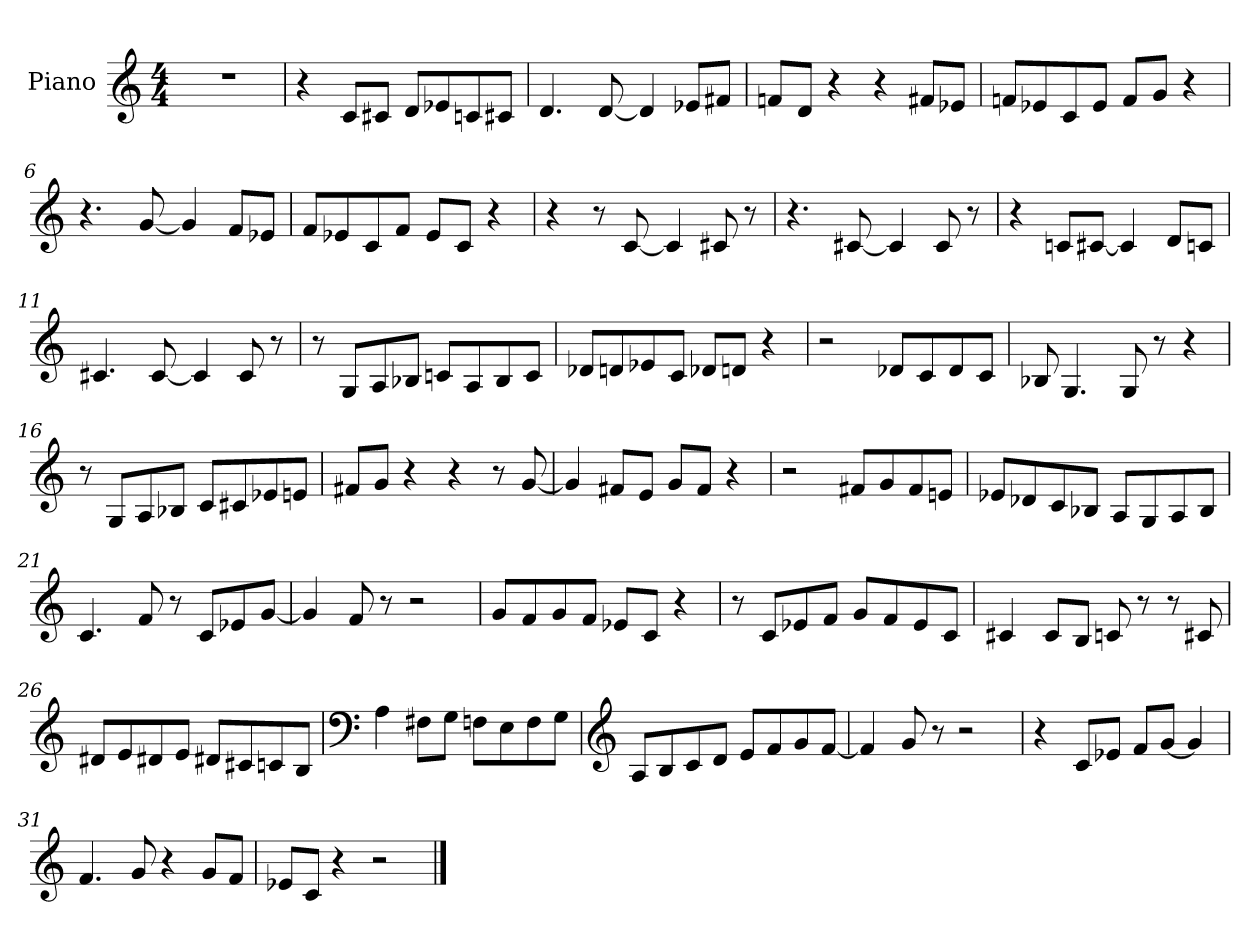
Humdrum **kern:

**kern
*part1
*staff1
*I"Piano
*I'Pno.
*clefG2
*k[]
*M4/4
=1
1r
=2
4r
8c/L
8c#X/J
8d/L
8e-X/
8cn/
8c#X/J
=3
4.d/
[8d/
4d/]
8e-X/L
8f#X/J
=4
8fn/L
8d/J
4r
4r
8f#X/L
8e-X/J
!!LO:LB:g=z
=5
8fn/L
8e-X/
8c/
8e-/J
8f/L
8g/J
4r
=6
4.r
[8g/
4g/]
8f/L
8e-X/J
=7
8f/L
8e-X/
8c/
8f/J
8e-/L
8c/J
4r
=8
4r
8r
[8c/
4c/]
8c#X/
8r
!!LO:LB:g=z
=9
4.r
[8c#X/
4c#/]
8c#/
8r
=10
4r
8cn/L
[8c#X/J
4c#/]
8d/L
8cn/J
=11
4.c#X/
[8c#/
4c#/]
8c#/
8r
=12
8r
8G/L
8A/
8B-X/J
8cn/L
8A/
8B-/
8c/J
!!LO:LB:g=z
=13
8d-X/L
8dn/
8e-X/
8c/J
8d-X/L
8dn/J
4r
=14
2r
8d-X/L
8c/
8d-/
8c/J
=15
8B-X/
4.G/
8G/
8r
4r
=16
8r
8G/L
8A/
8B-X/J
8c/L
8c#X/
8e-X/
8en/J
!!LO:LB:g=z
=17
8f#X/L
8g/J
4r
4r
8r
[8g/
=18
4g/]
8f#X/L
8e/J
8g/L
8f#/J
4r
=19
2r
8f#X/L
8g/
8f#/
8en/J
=20
8e-X/L
8d-X/
8c/
8B-X/J
8A/L
8G/
8A/
8B-/J
!!LO:LB:g=z
=21
4.c/
8f/
8r
8c/L
8e-X/
[8g/J
=22
4g/]
8f/
8r
2r
=23
8g/L
8f/
8g/
8f/J
8e-X/L
8c/J
4r
=24
8r
8c/L
8e-X/
8f/J
8g/L
8f/
8e-/
8c/J
!!LO:LB:g=z
=25
4c#X/
8c#/L
8B/J
8cn/
8r
8r
8c#X/
=26
8d#X/L
8e/
8d#X/
8e/J
8d#X/L
8c#X/
8cn/
8B/J
=27
*clefF4
4A\
8F#X\L
8G\J
8Fn\L
8E\
8F\
8G\J
=28
*clefG2
8A/L
8B/
8c/
8d/J
8e/L
8f/
8g/
[8f/J
!!LO:LB:g=z
=29
4f/]
8g/
8r
2r
=30
4r
8c/L
8e-X/J
8f/L
[8g/J
4g/]
=31
4.f/
8g/
4r
8g/L
8f/J
=32
8e-X/L
8c/J
4r
2r
==
*-
